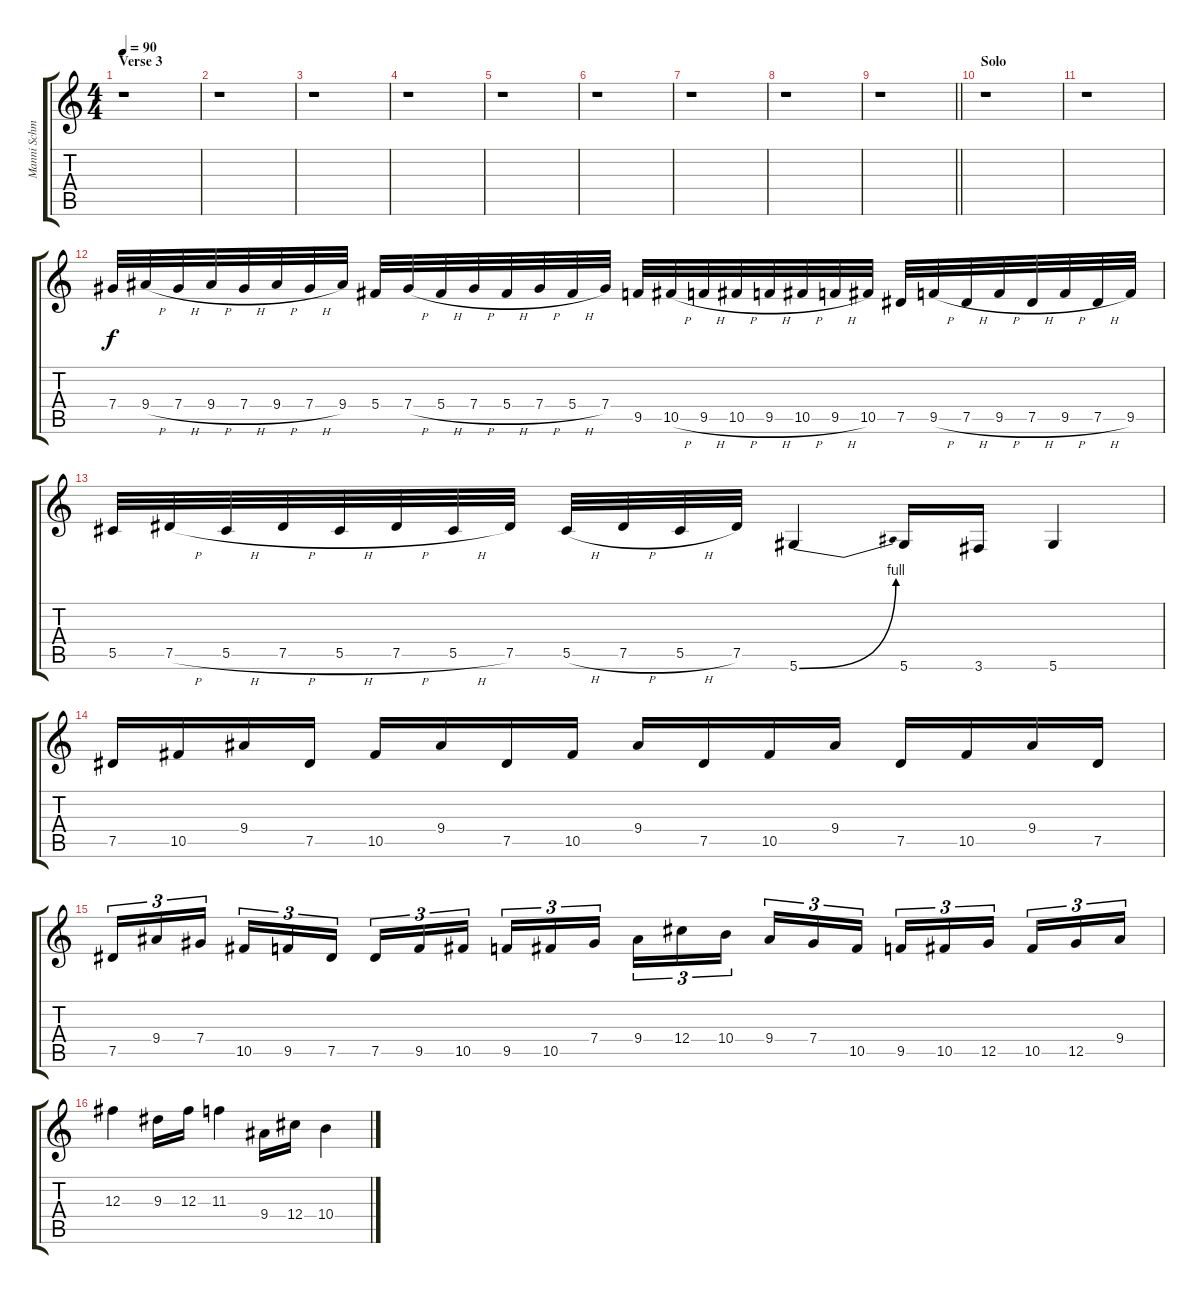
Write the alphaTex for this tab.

\track ("Manni Schmidt" "Manni Schm") {instrument distortionguitar}
\staff {score tabs}
\tuning (Eb4 Bb3 Gb3 Db3 Ab2 Eb2) {hide}
\ts (4 4)
\section ("" "Verse 3")
\tempo 90
\clef g2
\ks c
r.1{dy f} |
r.1 |
r.1 |
r.1 |
r.1 |
r.1 |
r.1 |
r.1 |
\barLineRight lightlight
r.1 |
\section ("" "Solo")
r.1 |
r.1 |
7.4.32 9.4{h}.32 7.4{h}.32 9.4{h}.32 7.4{h}.32 9.4{h}.32 7.4{h}.32 9.4.32 5.4.32 7.4{h}.32 5.4{h}.32 7.4{h}.32 5.4{h}.32 7.4{h}.32 5.4{h}.32 7.4.32 9.5.32 10.5{h}.32 9.5{h}.32 10.5{h}.32 9.5{h}.32 10.5{h}.32 9.5{h}.32 10.5.32 7.5.32 9.5{h}.32 7.5{h}.32 9.5{h}.32 7.5{h}.32 9.5{h}.32 7.5{h}.32 9.5.32 |
5.5.32 7.5{h}.32 5.5{h}.32 7.5{h}.32 5.5{h}.32 7.5{h}.32 5.5{h}.32 7.5.32 5.5{h}.32 7.5{h}.32 5.5{h}.32 7.5.32 5.6{be (bend 0 0 60 4)}.4 5.6.16 3.6.16 5.6.4 |
7.5.16 10.5.16 9.4.16 7.5.16 10.5.16 9.4.16 7.5.16 10.5.16 9.4.16 7.5.16 10.5.16 9.4.16 7.5.16 10.5.16 9.4.16 7.5.16 |
7.5.16{tu (3 2)} 9.4.16{tu (3 2)} 7.4.16{tu (3 2) beam splitsecondary} 10.5.16{tu (3 2)} 9.5.16{tu (3 2)} 7.5.16{tu (3 2)} 7.5.16{tu (3 2)} 9.5.16{tu (3 2)} 10.5.16{tu (3 2) beam splitsecondary} 9.5.16{tu (3 2)} 10.5.16{tu (3 2)} 7.4.16{tu (3 2)} 9.4.16{tu (3 2)} 12.4.16{tu (3 2)} 10.4.16{tu (3 2) beam splitsecondary} 9.4.16{tu (3 2)} 7.4.16{tu (3 2)} 10.5.16{tu (3 2)} 9.5.16{tu (3 2)} 10.5.16{tu (3 2)} 12.5.16{tu (3 2) beam splitsecondary} 10.5.16{tu (3 2)} 12.5.16{tu (3 2)} 9.4.16{tu (3 2)} |
12.3.4 9.3.16 12.3.16 11.3.4 9.4.16 12.4.16 10.4.4
